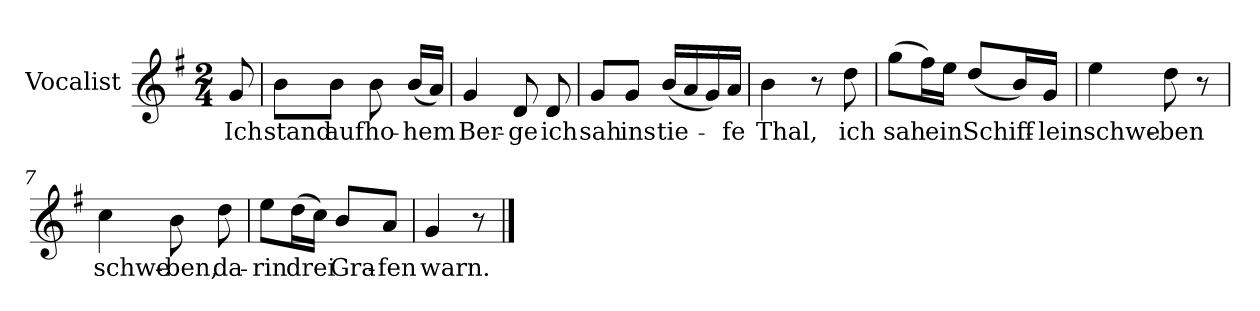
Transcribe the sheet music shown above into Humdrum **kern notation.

**kern	**text
*part1	*part1
*staff1	*staff1
*I"Vocalist	*
*k[f#]	*
*G:	*
*M2/4	*
=	=
8g	Ich
=1	=1
8bL	stand
8bJ	auf
8b	ho-
(16bLL	-hem
16aJJ)	.
=2	=2
4g	Ber-
8d	-ge
8d	ich
=3	=3
8gL	sah
8gJ	ins
(16bLL	tie-
16a	.
16g)	.
16aJJ	-fe
=4	=4
4b	Thal,
8r	.
8dd	ich
=5	=5
(8ggL	sah
16ff#L)	.
16eeJJ	ein
(8dd/L	Schiff-
16bL)	.
16gJJ	-lein
=6	=6
4ee	schwe-
8dd	-ben
8r	.
=7	=7
4cc	schwe-
8b	-ben,
8dd	da-
=8	=8
8eeL	-rin
(16ddL	drei
16ccJJ)	.
8bL	Gra-
8aJ	-fen
=9	=9
4g	warn.
8r	.
==	==
*-	*-
